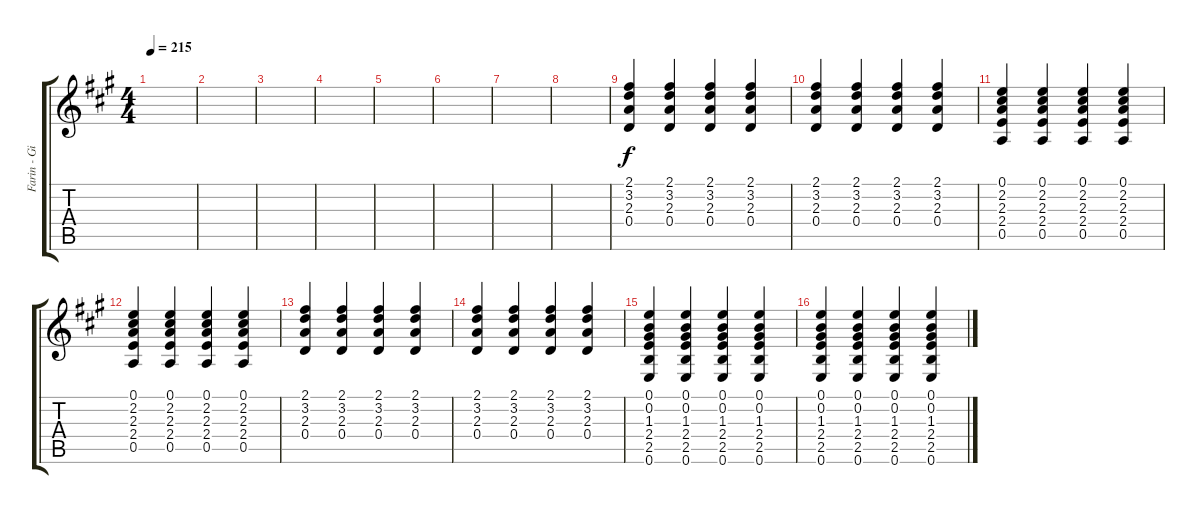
\track ("Farin - Gitarre (Verzerrt) 1" "Farin - Gi") {instrument distortionguitar}
\staff {score tabs}
\tuning (E4 B3 G3 D3 A2 E2) {hide}
\ts (4 4)
\tempo 215
\clef g2
\ks a
|
|
|
|
|
|
|
|
(2.1 3.2 2.3 0.4).4 (2.1 3.2 2.3 0.4).4 (2.1 3.2 2.3 0.4).4 (2.1 3.2 2.3 0.4).4 |
(2.1 3.2 2.3 0.4).4 (2.1 3.2 2.3 0.4).4 (2.1 3.2 2.3 0.4).4 (2.1 3.2 2.3 0.4).4 |
(0.1 2.2 2.3 2.4 0.5).4 (0.1 2.2 2.3 2.4 0.5).4 (0.1 2.2 2.3 2.4 0.5).4 (0.1 2.2 2.3 2.4 0.5).4 |
(0.1 2.2 2.3 2.4 0.5).4 (0.1 2.2 2.3 2.4 0.5).4 (0.1 2.2 2.3 2.4 0.5).4 (0.1 2.2 2.3 2.4 0.5).4 |
(2.1 3.2 2.3 0.4).4 (2.1 3.2 2.3 0.4).4 (2.1 3.2 2.3 0.4).4 (2.1 3.2 2.3 0.4).4 |
(2.1 3.2 2.3 0.4).4 (2.1 3.2 2.3 0.4).4 (2.1 3.2 2.3 0.4).4 (2.1 3.2 2.3 0.4).4 |
(0.1 0.2 1.3 2.4 2.5 0.6).4 (0.1 0.2 1.3 2.4 2.5 0.6).4 (0.1 0.2 1.3 2.4 2.5 0.6).4 (0.1 0.2 1.3 2.4 2.5 0.6).4 |
(0.1 0.2 1.3 2.4 2.5 0.6).4 (0.1 0.2 1.3 2.4 2.5 0.6).4 (0.1 0.2 1.3 2.4 2.5 0.6).4 (0.1 0.2 1.3 2.4 2.5 0.6).4
